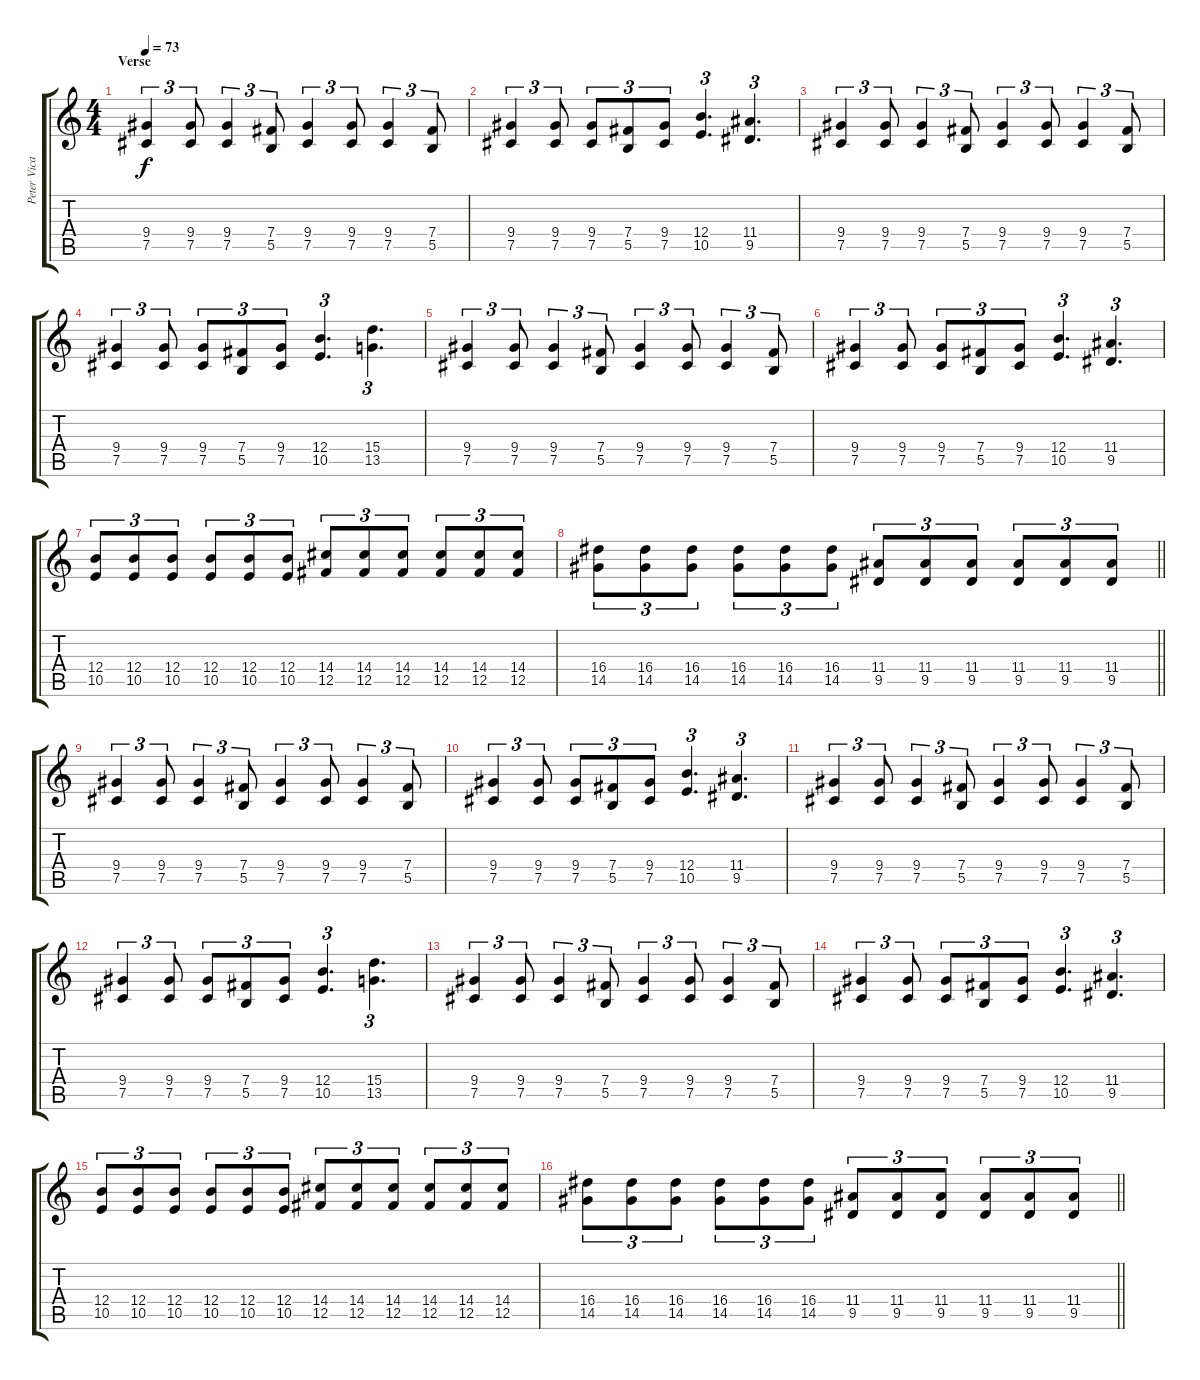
\track ("Peter Vicar" "Peter Vica") {instrument distortionguitar}
\staff {score tabs}
\tuning (Db4 Ab3 E3 B2 Gb2 Db2) {hide}
\ts (4 4)
\section ("" "Verse")
\tempo 73
\clef g2
\ks c
(9.4 7.5).4{tu (3 2) dy f} (9.4 7.5).8{tu (3 2)} (9.4 7.5).4{tu (3 2)} (7.4 5.5).8{tu (3 2)} (9.4 7.5).4{tu (3 2)} (9.4 7.5).8{tu (3 2)} (9.4 7.5).4{tu (3 2)} (7.4 5.5).8{tu (3 2)} |
(9.4 7.5).4{tu (3 2)} (9.4 7.5).8{tu (3 2)} (9.4 7.5).8{tu (3 2)} (7.4 5.5).8{tu (3 2)} (9.4 7.5).8{tu (3 2)} (12.4 10.5).4{d tu (3 2)} (11.4 9.5).4{d tu (3 2)} |
(9.4 7.5).4{tu (3 2)} (9.4 7.5).8{tu (3 2)} (9.4 7.5).4{tu (3 2)} (7.4 5.5).8{tu (3 2)} (9.4 7.5).4{tu (3 2)} (9.4 7.5).8{tu (3 2)} (9.4 7.5).4{tu (3 2)} (7.4 5.5).8{tu (3 2)} |
(9.4 7.5).4{tu (3 2)} (9.4 7.5).8{tu (3 2)} (9.4 7.5).8{tu (3 2)} (7.4 5.5).8{tu (3 2)} (9.4 7.5).8{tu (3 2)} (12.4 10.5).4{d tu (3 2)} (15.4 13.5).4{d tu (3 2)} |
(9.4 7.5).4{tu (3 2)} (9.4 7.5).8{tu (3 2)} (9.4 7.5).4{tu (3 2)} (7.4 5.5).8{tu (3 2)} (9.4 7.5).4{tu (3 2)} (9.4 7.5).8{tu (3 2)} (9.4 7.5).4{tu (3 2)} (7.4 5.5).8{tu (3 2)} |
(9.4 7.5).4{tu (3 2)} (9.4 7.5).8{tu (3 2)} (9.4 7.5).8{tu (3 2)} (7.4 5.5).8{tu (3 2)} (9.4 7.5).8{tu (3 2)} (12.4 10.5).4{d tu (3 2)} (11.4 9.5).4{d tu (3 2)} |
(12.4 10.5).8{tu (3 2)} (12.4 10.5).8{tu (3 2)} (12.4 10.5).8{tu (3 2)} (12.4 10.5).8{tu (3 2)} (12.4 10.5).8{tu (3 2)} (12.4 10.5).8{tu (3 2)} (14.4 12.5).8{tu (3 2)} (14.4 12.5).8{tu (3 2)} (14.4 12.5).8{tu (3 2)} (14.4 12.5).8{tu (3 2)} (14.4 12.5).8{tu (3 2)} (14.4 12.5).8{tu (3 2)} |
\barLineRight lightlight
(16.4 14.5).8{tu (3 2)} (16.4 14.5).8{tu (3 2)} (16.4 14.5).8{tu (3 2)} (16.4 14.5).8{tu (3 2)} (16.4 14.5).8{tu (3 2)} (16.4 14.5).8{tu (3 2)} (11.4 9.5).8{tu (3 2)} (11.4 9.5).8{tu (3 2)} (11.4 9.5).8{tu (3 2)} (11.4 9.5).8{tu (3 2)} (11.4 9.5).8{tu (3 2)} (11.4 9.5).8{tu (3 2)} |
(9.4 7.5).4{tu (3 2)} (9.4 7.5).8{tu (3 2)} (9.4 7.5).4{tu (3 2)} (7.4 5.5).8{tu (3 2)} (9.4 7.5).4{tu (3 2)} (9.4 7.5).8{tu (3 2)} (9.4 7.5).4{tu (3 2)} (7.4 5.5).8{tu (3 2)} |
(9.4 7.5).4{tu (3 2)} (9.4 7.5).8{tu (3 2)} (9.4 7.5).8{tu (3 2)} (7.4 5.5).8{tu (3 2)} (9.4 7.5).8{tu (3 2)} (12.4 10.5).4{d tu (3 2)} (11.4 9.5).4{d tu (3 2)} |
(9.4 7.5).4{tu (3 2)} (9.4 7.5).8{tu (3 2)} (9.4 7.5).4{tu (3 2)} (7.4 5.5).8{tu (3 2)} (9.4 7.5).4{tu (3 2)} (9.4 7.5).8{tu (3 2)} (9.4 7.5).4{tu (3 2)} (7.4 5.5).8{tu (3 2)} |
(9.4 7.5).4{tu (3 2)} (9.4 7.5).8{tu (3 2)} (9.4 7.5).8{tu (3 2)} (7.4 5.5).8{tu (3 2)} (9.4 7.5).8{tu (3 2)} (12.4 10.5).4{d tu (3 2)} (15.4 13.5).4{d tu (3 2)} |
(9.4 7.5).4{tu (3 2)} (9.4 7.5).8{tu (3 2)} (9.4 7.5).4{tu (3 2)} (7.4 5.5).8{tu (3 2)} (9.4 7.5).4{tu (3 2)} (9.4 7.5).8{tu (3 2)} (9.4 7.5).4{tu (3 2)} (7.4 5.5).8{tu (3 2)} |
(9.4 7.5).4{tu (3 2)} (9.4 7.5).8{tu (3 2)} (9.4 7.5).8{tu (3 2)} (7.4 5.5).8{tu (3 2)} (9.4 7.5).8{tu (3 2)} (12.4 10.5).4{d tu (3 2)} (11.4 9.5).4{d tu (3 2)} |
(12.4 10.5).8{tu (3 2)} (12.4 10.5).8{tu (3 2)} (12.4 10.5).8{tu (3 2)} (12.4 10.5).8{tu (3 2)} (12.4 10.5).8{tu (3 2)} (12.4 10.5).8{tu (3 2)} (14.4 12.5).8{tu (3 2)} (14.4 12.5).8{tu (3 2)} (14.4 12.5).8{tu (3 2)} (14.4 12.5).8{tu (3 2)} (14.4 12.5).8{tu (3 2)} (14.4 12.5).8{tu (3 2)} |
\barLineRight lightlight
(16.4 14.5).8{tu (3 2)} (16.4 14.5).8{tu (3 2)} (16.4 14.5).8{tu (3 2)} (16.4 14.5).8{tu (3 2)} (16.4 14.5).8{tu (3 2)} (16.4 14.5).8{tu (3 2)} (11.4 9.5).8{tu (3 2)} (11.4 9.5).8{tu (3 2)} (11.4 9.5).8{tu (3 2)} (11.4 9.5).8{tu (3 2)} (11.4 9.5).8{tu (3 2)} (11.4 9.5).8{tu (3 2)}
